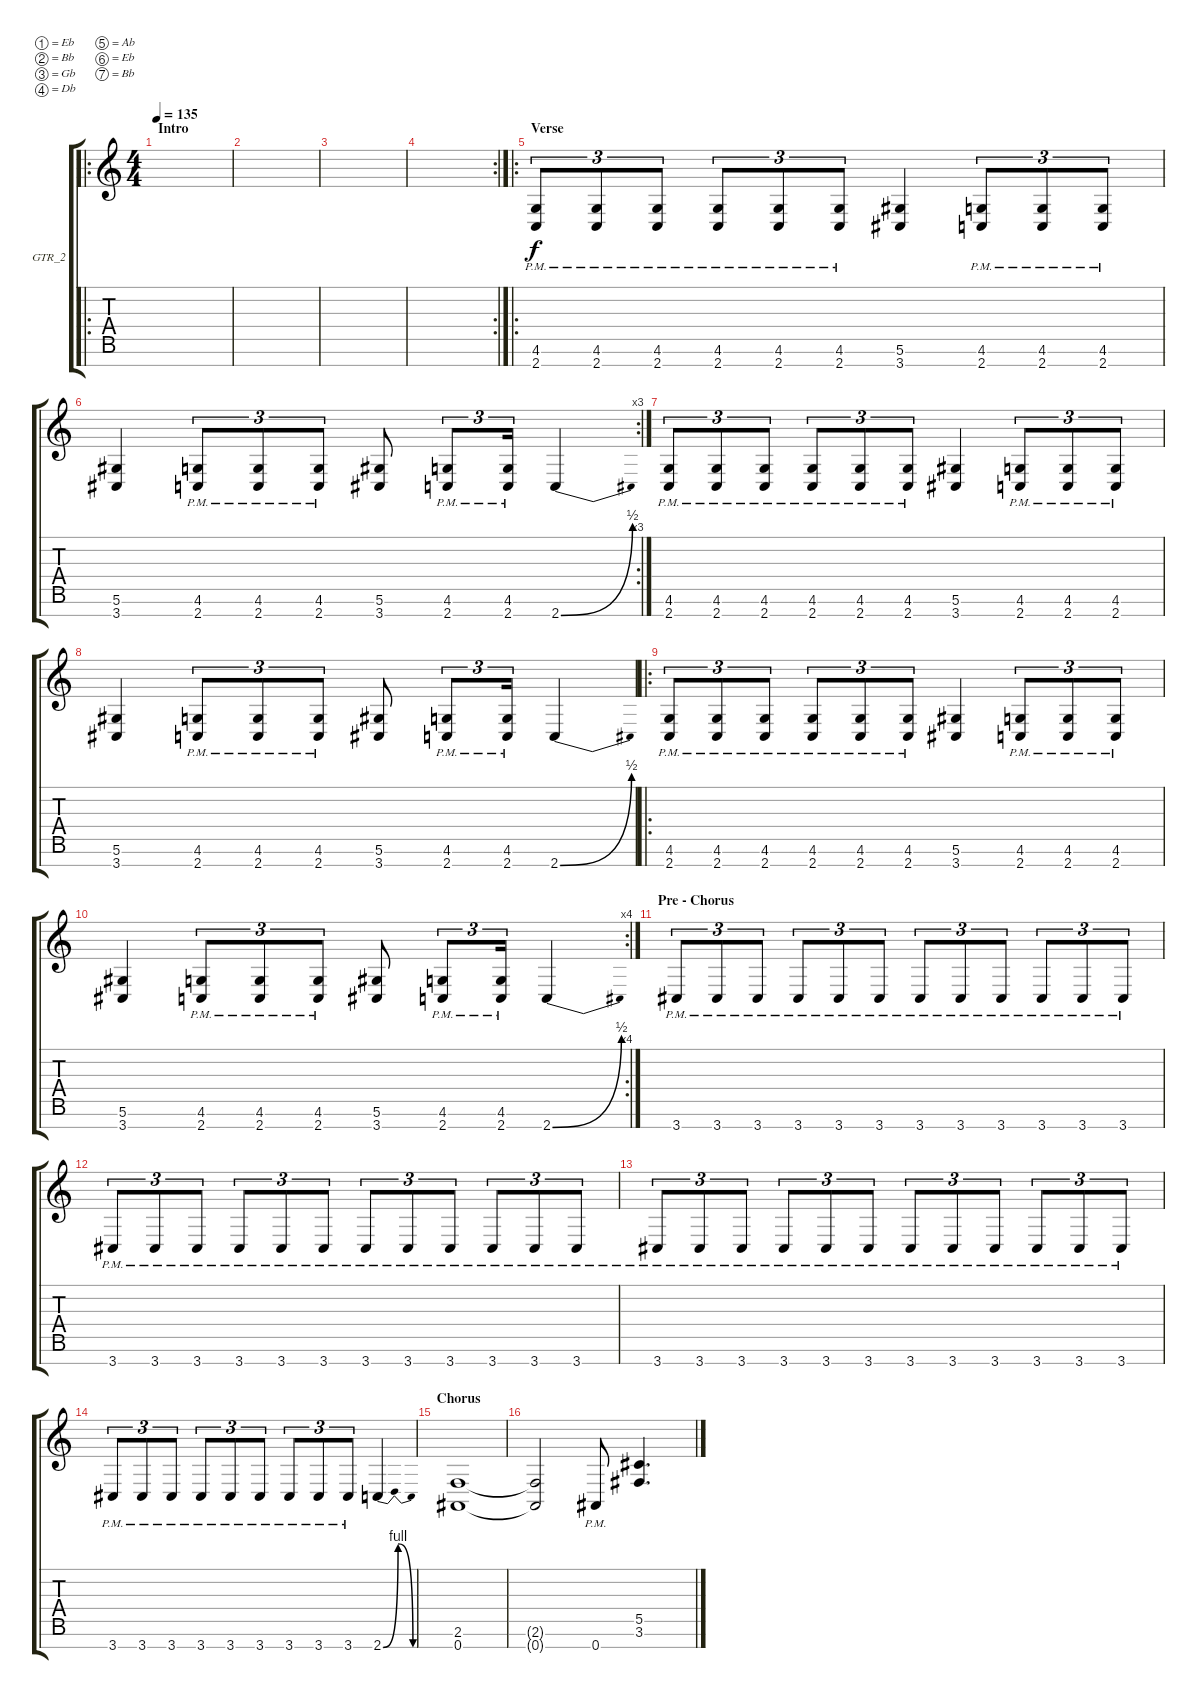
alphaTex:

\defaultSystemsLayout 4
\bracketExtendMode groupsimilarinstruments
\firstSystemTrackNameOrientation horizontal
\otherSystemsTrackNameOrientation horizontal
\track ("GTR_2" "GTR_2") {instrument distortionguitar}
\staff {score tabs}
\tuning (Eb4 Bb3 Gb3 Db3 Ab2 Eb2 Bb1)
\ro
\ts (4 4)
\section ("" "Intro")
\tempo 135
\clef g2
\ks c
|
|
|
\rc 2
|
\ro
\section ("" "Verse")
(2.7{pm} 4.6{pm}).8{tu (3 2)} (2.7{pm} 4.6{pm}).8{tu (3 2)} (2.7{pm} 4.6{pm}).8{tu (3 2)} (2.7{pm} 4.6{pm}).8{tu (3 2)} (2.7{pm} 4.6{pm}).8{tu (3 2)} (2.7{pm} 4.6{pm}).8{tu (3 2)} (3.7 5.6).4 (2.7{pm} 4.6{pm}).8{tu (3 2)} (2.7{pm} 4.6{pm}).8{tu (3 2)} (2.7{pm} 4.6{pm}).8{tu (3 2)} |
\rc 3
(3.7 5.6).4 (2.7{pm} 4.6{pm}).8{tu (3 2)} (2.7{pm} 4.6{pm}).8{tu (3 2)} (2.7{pm} 4.6{pm}).8{tu (3 2)} (3.7 5.6).8 (2.7{pm} 4.6{pm}).8{tu (3 2)} (2.7{pm} 4.6{pm}).16{tu (3 2)} 2.7{be (bend 0 0 14.399999999999999 2)}.4 |
(2.7{pm} 4.6{pm}).8{tu (3 2)} (2.7{pm} 4.6{pm}).8{tu (3 2)} (2.7{pm} 4.6{pm}).8{tu (3 2)} (2.7{pm} 4.6{pm}).8{tu (3 2)} (2.7{pm} 4.6{pm}).8{tu (3 2)} (2.7{pm} 4.6{pm}).8{tu (3 2)} (3.7 5.6).4 (2.7{pm} 4.6{pm}).8{tu (3 2)} (2.7{pm} 4.6{pm}).8{tu (3 2)} (2.7{pm} 4.6{pm}).8{tu (3 2)} |
(3.7 5.6).4 (2.7{pm} 4.6{pm}).8{tu (3 2)} (2.7{pm} 4.6{pm}).8{tu (3 2)} (2.7{pm} 4.6{pm}).8{tu (3 2)} (3.7 5.6).8 (2.7{pm} 4.6{pm}).8{tu (3 2)} (2.7{pm} 4.6{pm}).16{tu (3 2)} 2.7{be (bend 0 0 14.399999999999999 2)}.4 |
\ro
(2.7{pm} 4.6{pm}).8{tu (3 2)} (2.7{pm} 4.6{pm}).8{tu (3 2)} (2.7{pm} 4.6{pm}).8{tu (3 2)} (2.7{pm} 4.6{pm}).8{tu (3 2)} (2.7{pm} 4.6{pm}).8{tu (3 2)} (2.7{pm} 4.6{pm}).8{tu (3 2)} (3.7 5.6).4 (2.7{pm} 4.6{pm}).8{tu (3 2)} (2.7{pm} 4.6{pm}).8{tu (3 2)} (2.7{pm} 4.6{pm}).8{tu (3 2)} |
\rc 4
(3.7 5.6).4 (2.7{pm} 4.6{pm}).8{tu (3 2)} (2.7{pm} 4.6{pm}).8{tu (3 2)} (2.7{pm} 4.6{pm}).8{tu (3 2)} (3.7 5.6).8 (2.7{pm} 4.6{pm}).8{tu (3 2)} (2.7{pm} 4.6{pm}).16{tu (3 2)} 2.7{be (bend 0 0 14.399999999999999 2)}.4 |
\section ("" "Pre - Chorus")
3.7{pm}.8{tu (3 2)} 3.7{pm}.8{tu (3 2)} 3.7{pm}.8{tu (3 2)} 3.7{pm}.8{tu (3 2)} 3.7{pm}.8{tu (3 2)} 3.7{pm}.8{tu (3 2)} 3.7{pm}.8{tu (3 2)} 3.7{pm}.8{tu (3 2)} 3.7{pm}.8{tu (3 2)} 3.7{pm}.8{tu (3 2)} 3.7{pm}.8{tu (3 2)} 3.7{pm}.8{tu (3 2)} |
3.7{pm}.8{tu (3 2)} 3.7{pm}.8{tu (3 2)} 3.7{pm}.8{tu (3 2)} 3.7{pm}.8{tu (3 2)} 3.7{pm}.8{tu (3 2)} 3.7{pm}.8{tu (3 2)} 3.7{pm}.8{tu (3 2)} 3.7{pm}.8{tu (3 2)} 3.7{pm}.8{tu (3 2)} 3.7{pm}.8{tu (3 2)} 3.7{pm}.8{tu (3 2)} 3.7{pm}.8{tu (3 2)} |
3.7{pm}.8{tu (3 2)} 3.7{pm}.8{tu (3 2)} 3.7{pm}.8{tu (3 2)} 3.7{pm}.8{tu (3 2)} 3.7{pm}.8{tu (3 2)} 3.7{pm}.8{tu (3 2)} 3.7{pm}.8{tu (3 2)} 3.7{pm}.8{tu (3 2)} 3.7{pm}.8{tu (3 2)} 3.7{pm}.8{tu (3 2)} 3.7{pm}.8{tu (3 2)} 3.7{pm}.8{tu (3 2)} |
3.7{pm}.8{tu (3 2)} 3.7{pm}.8{tu (3 2)} 3.7{pm}.8{tu (3 2)} 3.7{pm}.8{tu (3 2)} 3.7{pm}.8{tu (3 2)} 3.7{pm}.8{tu (3 2)} 3.7{pm}.8{tu (3 2)} 3.7{pm}.8{tu (3 2)} 3.7{pm}.8{tu (3 2)} 2.7{be (bendrelease 0 0 10.2 4 35.4 4 47.4 0)}.4 |
\section ("" "Chorus")
(0.7 2.6).1 |
(0.7{t} 2.6{t}).2 0.7{pm}.8 (3.6 5.5).4{d}
